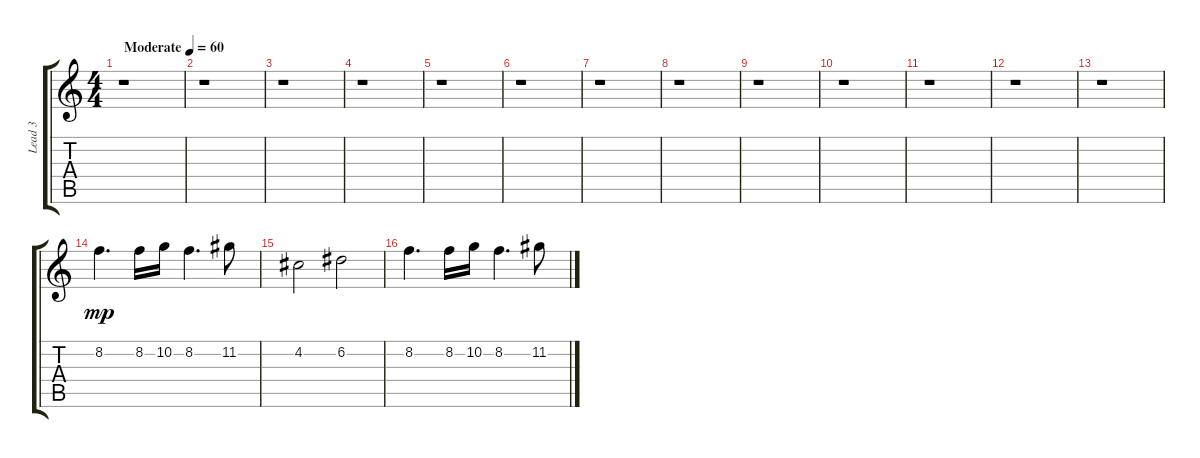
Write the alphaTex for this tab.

\track ("Lead 3" "Lead 3") {instrument distortionguitar}
\staff {score tabs}
\tuning (D4 A3 F3 C3 G2 C2) {hide}
\ts (4 4)
\tempo (60 "Moderate")
\clef g2
\ks c
r.1{dy mp instrument distortionguitar} |
r.1 |
r.1 |
r.1 |
r.1 |
r.1 |
r.1 |
r.1 |
r.1 |
r.1 |
r.1 |
r.1 |
r.1 |
8.2.4{d} 8.2.16 10.2.16 8.2.4{d} 11.2.8 |
4.2.2 6.2.2 |
8.2.4{d} 8.2.16 10.2.16 8.2.4{d} 11.2.8
